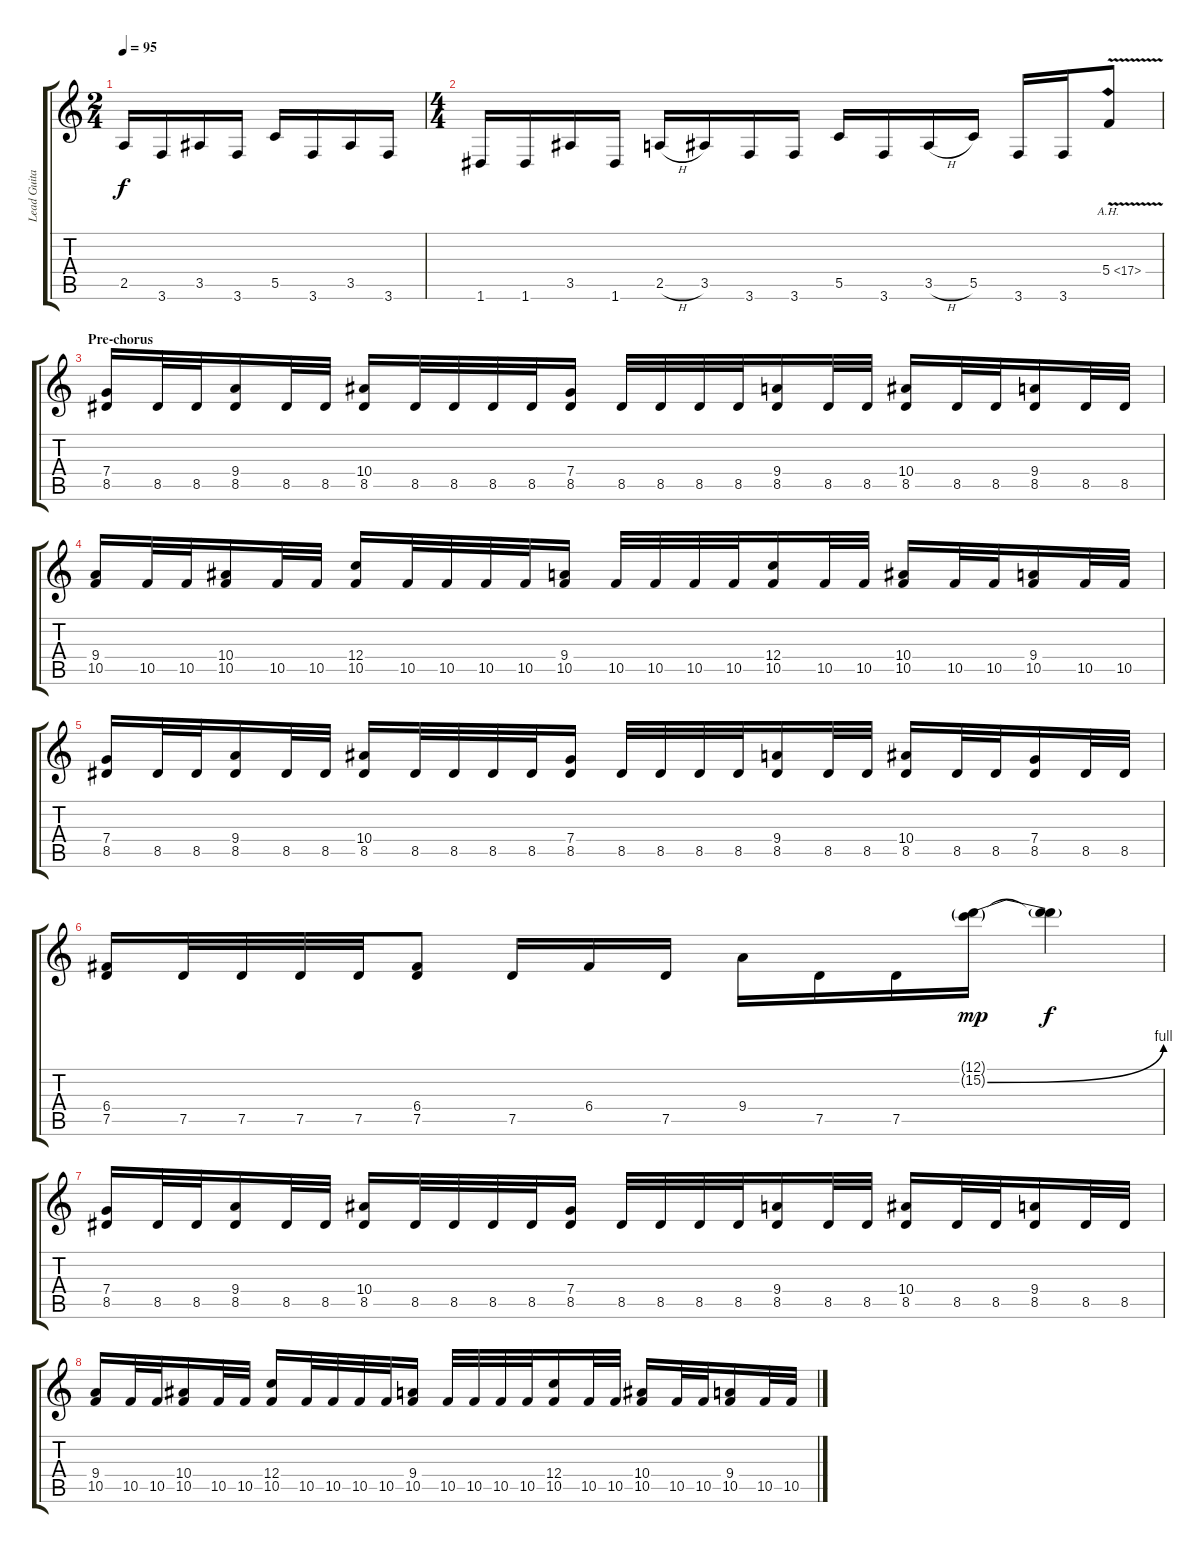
\track ("Lead Guitar" "Lead Guita") {instrument distortionguitar}
\staff {score tabs}
\tuning (D4 A3 F3 C3 G2 D2) {hide}
\ts (2 4)
\tempo 95
\clef g2
\ks c
2.5.16{dy f} 3.6.16 3.5.16 3.6.16 5.5.16 3.6.16 3.5.16 3.6.16 |
\ts (4 4)
1.6.16 1.6.16 3.5.16 1.6.16 2.5{h}.16 3.5.16 3.6.16 3.6.16 5.5.16 3.6.16 3.5{h}.16 5.5.16 3.6.16 3.6.16 5.4{ah 12 v}.8 |
\section ("" "Pre-chorus")
(7.4 8.5).16 8.5.32 8.5.32 (9.4 8.5).16 8.5.32 8.5.32 (10.4 8.5).16 8.5.32 8.5.32 8.5.32 8.5.32 (7.4 8.5).16 8.5.32 8.5.32 8.5.32 8.5.32 (9.4 8.5).16 8.5.32 8.5.32 (10.4 8.5).16 8.5.32 8.5.32 (9.4 8.5).16 8.5.32 8.5.32 |
(9.4 10.5).16 10.5.32 10.5.32 (10.4 10.5).16 10.5.32 10.5.32 (12.4 10.5).16 10.5.32 10.5.32 10.5.32 10.5.32 (9.4 10.5).16 10.5.32 10.5.32 10.5.32 10.5.32 (12.4 10.5).16 10.5.32 10.5.32 (10.4 10.5).16 10.5.32 10.5.32 (9.4 10.5).16 10.5.32 10.5.32 |
(7.4 8.5).16 8.5.32 8.5.32 (9.4 8.5).16 8.5.32 8.5.32 (10.4 8.5).16 8.5.32 8.5.32 8.5.32 8.5.32 (7.4 8.5).16 8.5.32 8.5.32 8.5.32 8.5.32 (9.4 8.5).16 8.5.32 8.5.32 (10.4 8.5).16 8.5.32 8.5.32 (7.4 8.5).16 8.5.32 8.5.32 |
(6.4 7.5).16 7.5.32 7.5.32 7.5.32 7.5.32 (6.4 7.5).8 7.5.16 6.4.16 7.5.16 9.4.16 7.5.16 7.5.16 (12.1{g} 15.2{be (bend 0 0 60 4) g}).16{dy mp} (12.1{t} 15.2{t}).4{dy f} |
(7.4 8.5).16 8.5.32 8.5.32 (9.4 8.5).16 8.5.32 8.5.32 (10.4 8.5).16 8.5.32 8.5.32 8.5.32 8.5.32 (7.4 8.5).16 8.5.32 8.5.32 8.5.32 8.5.32 (9.4 8.5).16 8.5.32 8.5.32 (10.4 8.5).16 8.5.32 8.5.32 (9.4 8.5).16 8.5.32 8.5.32 |
(9.4 10.5).16 10.5.32 10.5.32 (10.4 10.5).16 10.5.32 10.5.32 (12.4 10.5).16 10.5.32 10.5.32 10.5.32 10.5.32 (9.4 10.5).16 10.5.32 10.5.32 10.5.32 10.5.32 (12.4 10.5).16 10.5.32 10.5.32 (10.4 10.5).16 10.5.32 10.5.32 (9.4 10.5).16 10.5.32 10.5.32
